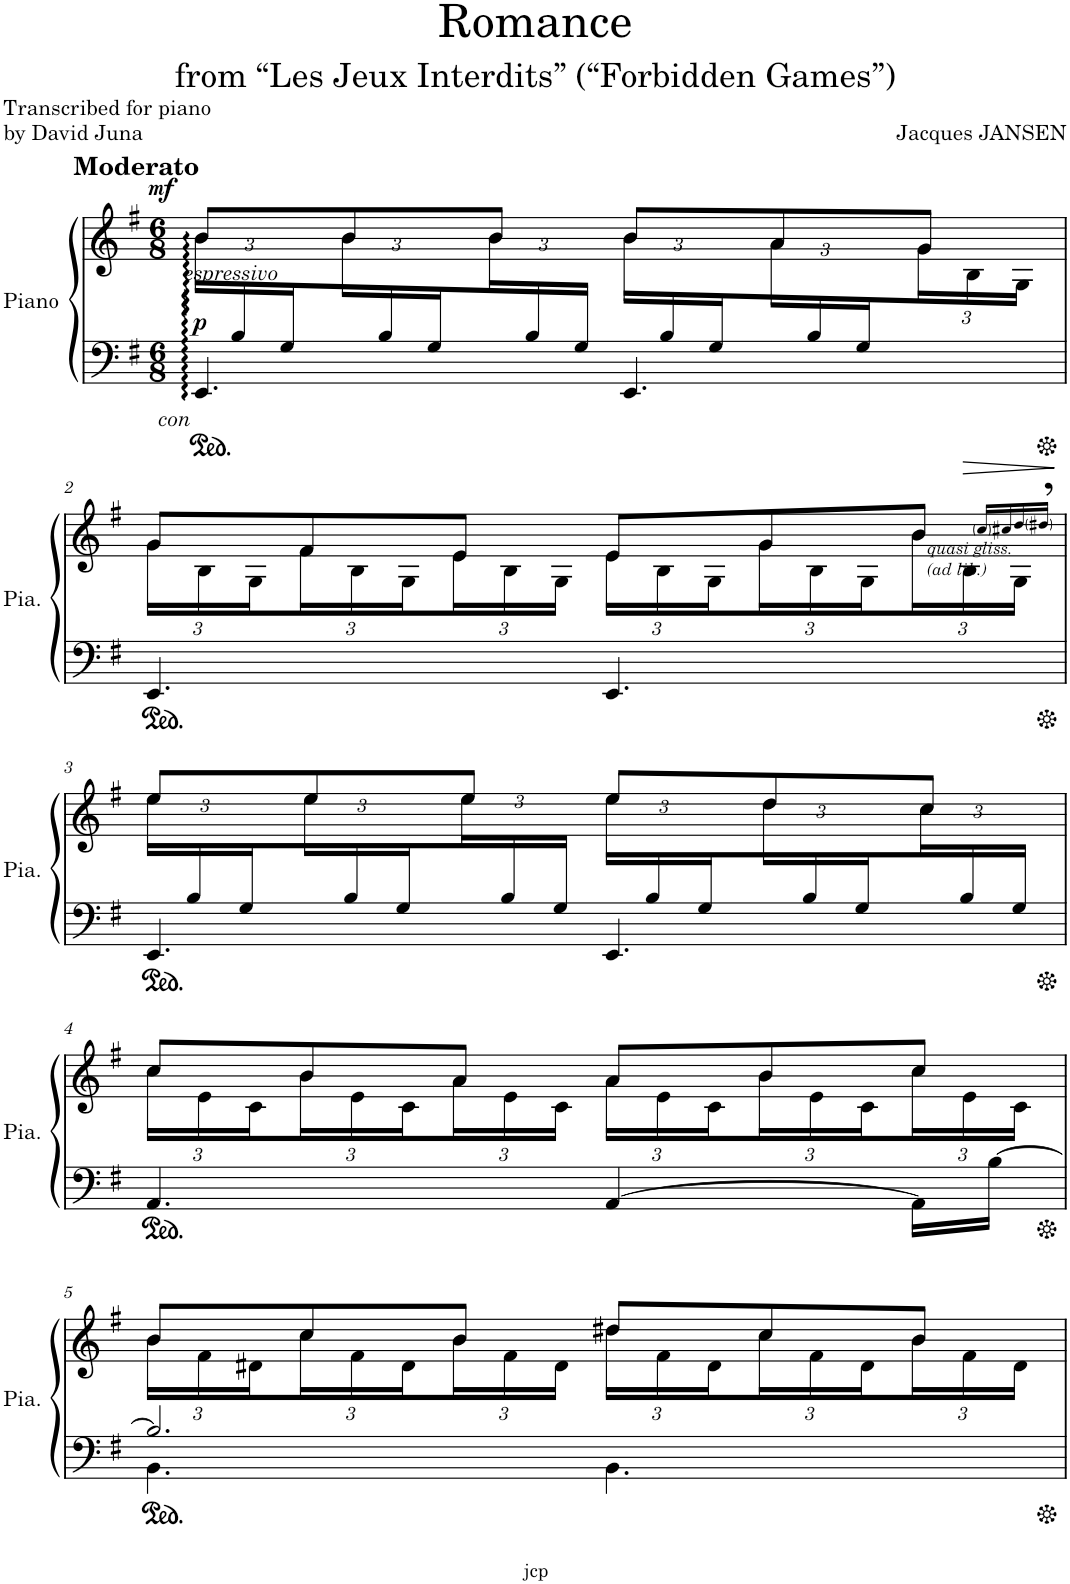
**kern	**kern	**dynam
*part1	*part1	*part1
*staff2	*staff1	*staff1/2
*I"Piano	*	*
*I'Pia.	*	*
*clefF4	*clefG2	*
*k[f#]	*k[f#]	*
*M6/8	*M6/8	*
=1	=1	=1
*^	*^	*
*	*	*	*Xbrackettup	*
!	!	!LO:TX:a:B:t=Moderato	!	!
!	!	!LO:TX:b:i:t=espressivo	!	!
!LO:TX:b:i:t=con	!	!	!	!
!	!	!	!	!LO:DY:a
!	!	!	!	!LO:DY:n=1:b
24ryy	4.EE/	8b/L	24b\LL	mf p
24B/	.	.	12ryy	.
24G/	.	.	.	.
24ryy	.	8b/	24b\	.
24B/	.	.	12ryy	.
24G/	.	.	.	.
24ryy	.	8b/J	24b\	.
24B/	.	.	12ryy	.
24G/JJ	.	.	.	.
24ryy	4.EE/	8b/L	24b\LL	.
24B/	.	.	12ryy	.
24G/	.	.	.	.
24ryy	.	8a/	24a\	.
24B/	.	.	12ryy	.
24G/	.	.	.	.
8ryy	.	8g/J	24g\	.
.	.	.	24B\	.
.	.	.	24G\JJ	.
*v	*v	*	*	*
!!LO:LB:g=z	!!
=2	=2	=2	=2
4.EE/	8g/L	24g\LL	.
.	.	24B\	.
.	.	24G\	.
.	8f#/	24f#\	.
.	.	24B\	.
.	.	24G\	.
.	8e/J	24e\	.
.	.	24B\	.
.	.	24G\JJ	.
4.EE/	8e/L	24e\LL	.
.	.	24B\	.
.	.	24G\	.
.	8g/	24g\	.
.	.	24B\	.
.	.	24G\	.
!	!LO:TX:b:i:t=quasi gliss.	!	!
!	!LO:TX:b:t=(ad lib.)	!	!
.	8b/J	24b\	.
.	.	24B\	.
.	.	24G,<\JJ	.
.	16qcc/LL	.	.
.	16qcc#X/	.	.
.	16qdd/	.	.
.	16qdd#X/JJ	.	.
!!LO:LB:g=z	!!
=3	=3	=3	=3
*^	*	*	*
24ryy	4.EE/	8ee/L	24ee\LL	.
24B/	.	.	12ryy	.
24G/	.	.	.	.
24ryy	.	8ee/	24ee\	.
24B/	.	.	12ryy	.
24G/	.	.	.	.
24ryy	.	8ee/J	24ee\	.
24B/	.	.	12ryy	.
24G/JJ	.	.	.	.
24ryy	4.EE/	8ee/L	24ee\LL	.
24B/	.	.	12ryy	.
24G/	.	.	.	.
24ryy	.	8dd/	24dd\	.
24B/	.	.	12ryy	.
24G/	.	.	.	.
24ryy	.	8cc/J	24cc\	.
24B/	.	.	12ryy	.
24G/JJ	.	.	.	.
*v	*v	*	*	*
!!LO:LB:g=z	!!
=4	=4	=4	=4
4.AA/	8cc/L	24cc\LL	.
.	.	24e\	.
.	.	24c\	.
.	8b/	24b\	.
.	.	24e\	.
.	.	24c\	.
.	8a/J	24a\	.
.	.	24e\	.
.	.	24c\JJ	.
[4AA/	8a/L	24a\LL	.
.	.	24e\	.
.	.	24c\	.
.	8b/	24b\	.
.	.	24e\	.
.	.	24c\	.
16AA\LL]	8cc/J	24cc\	.
.	.	24e\	.
[16B\JJ	.	.	.
.	.	24c\JJ	.
!!LO:LB:g=z	!!
=5	=5	=5	=5
*^	*	*	*
2.B/]	4.BB\	8b/L	24b\LL	.
.	.	.	24f#\	.
.	.	.	24d#X\	.
.	.	8cc/	24cc\	.
.	.	.	24f#\	.
.	.	.	24d#\	.
.	.	8b/J	24b\	.
.	.	.	24f#\	.
.	.	.	24d#\JJ	.
.	4.BB\	8dd#X/L	24dd#\LL	.
.	.	.	24f#\	.
.	.	.	24d#\	.
.	.	8cc/	24cc\	.
.	.	.	24f#\	.
.	.	.	24d#\	.
.	.	8b/J	24b\	.
.	.	.	24f#\	.
.	.	.	24d#\JJ	.
*v	*v	*	*	*
*	*v	*v	*
=	=	=
*-	*-	*-
